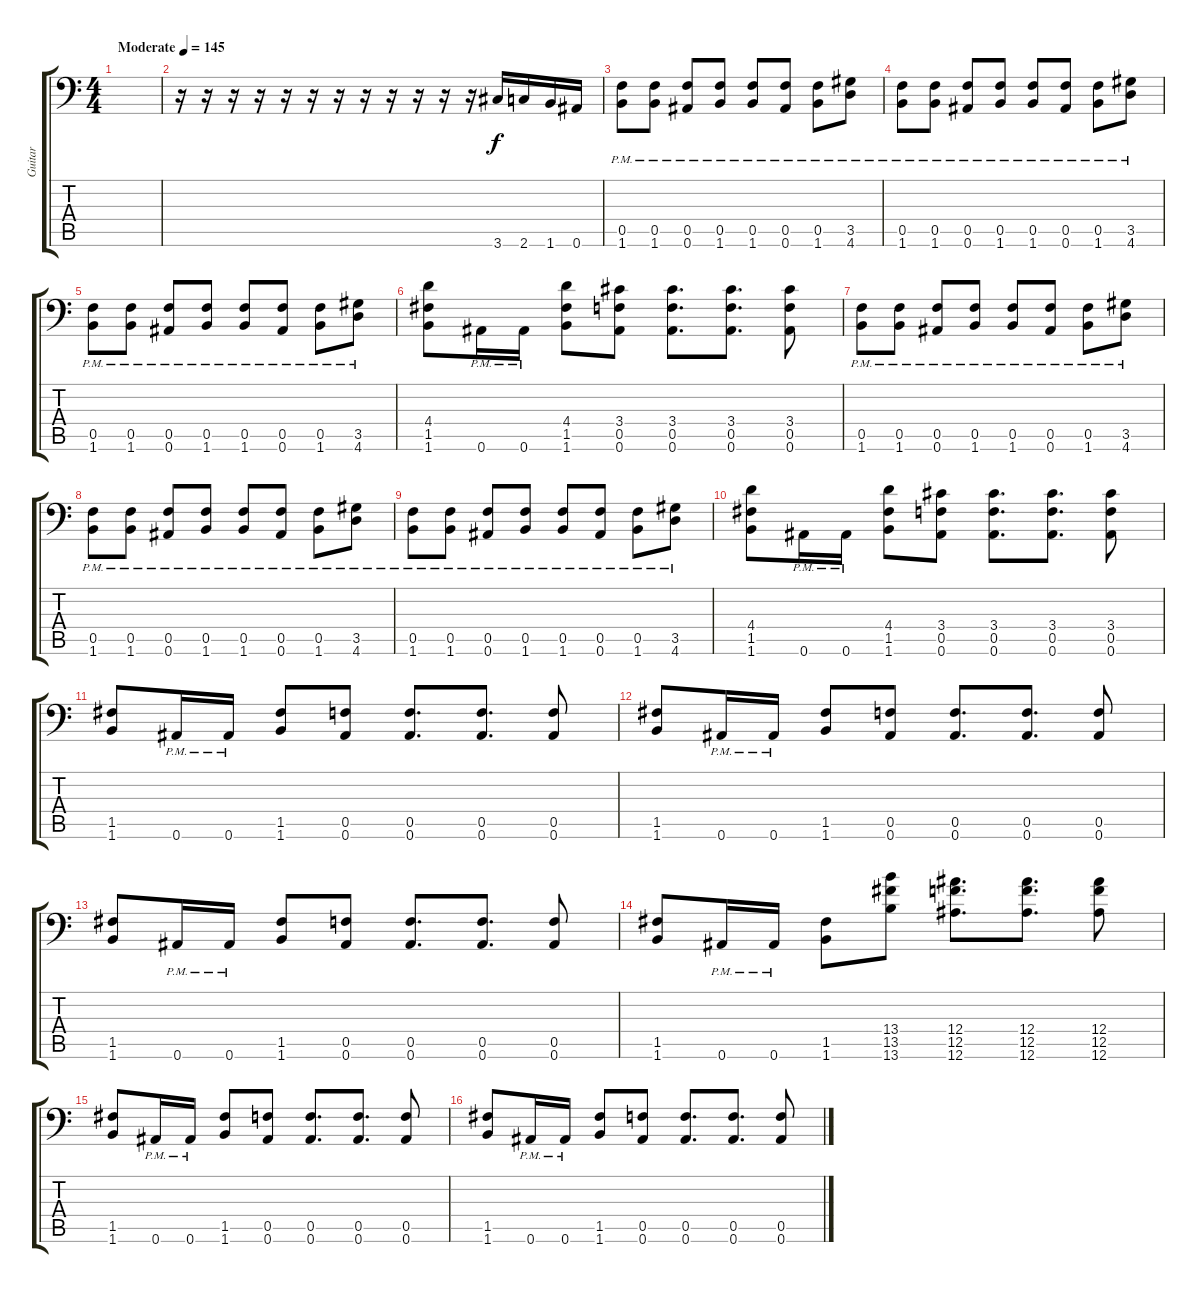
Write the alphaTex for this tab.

\track ("Guitar" "Guitar") {instrument distortionguitar}
\staff {score tabs}
\tuning (C4 G3 Eb3 Bb2 F2 Bb1) {hide}
\ts (4 4)
\tempo (145 "Moderate")
\clef f4
\ks c
|
r.16 r.16 r.16 r.16 r.16 r.16 r.16 r.16 r.16 r.16 r.16 r.16 3.6.16 2.6.16 1.6.16 0.6.16 |
(0.5{pm} 1.6{pm}).8 (0.5{pm} 1.6{pm}).8 (0.5{pm} 0.6{pm}).8 (0.5{pm} 1.6{pm}).8 (0.5{pm} 1.6{pm}).8 (0.5{pm} 0.6{pm}).8 (0.5{pm} 1.6{pm}).8 (3.5{pm} 4.6{pm}).8 |
(0.5{pm} 1.6{pm}).8 (0.5{pm} 1.6{pm}).8 (0.5{pm} 0.6{pm}).8 (0.5{pm} 1.6{pm}).8 (0.5{pm} 1.6{pm}).8 (0.5{pm} 0.6{pm}).8 (0.5{pm} 1.6{pm}).8 (3.5{pm} 4.6{pm}).8 |
(0.5{pm} 1.6{pm}).8 (0.5{pm} 1.6{pm}).8 (0.5{pm} 0.6{pm}).8 (0.5{pm} 1.6{pm}).8 (0.5{pm} 1.6{pm}).8 (0.5{pm} 0.6{pm}).8 (0.5{pm} 1.6{pm}).8 (3.5{pm} 4.6{pm}).8 |
(4.4 1.5 1.6).8 0.6{pm}.16 0.6{pm}.16 (4.4 1.5 1.6).8 (3.4 0.5 0.6).8 (3.4 0.5 0.6).8{d} (3.4 0.5 0.6).8{d} (3.4 0.5 0.6).8 |
(0.5{pm} 1.6{pm}).8 (0.5{pm} 1.6{pm}).8 (0.5{pm} 0.6{pm}).8 (0.5{pm} 1.6{pm}).8 (0.5{pm} 1.6{pm}).8 (0.5{pm} 0.6{pm}).8 (0.5{pm} 1.6{pm}).8 (3.5{pm} 4.6{pm}).8 |
(0.5{pm} 1.6{pm}).8 (0.5{pm} 1.6{pm}).8 (0.5{pm} 0.6{pm}).8 (0.5{pm} 1.6{pm}).8 (0.5{pm} 1.6{pm}).8 (0.5{pm} 0.6{pm}).8 (0.5{pm} 1.6{pm}).8 (3.5{pm} 4.6{pm}).8 |
(0.5{pm} 1.6{pm}).8 (0.5{pm} 1.6{pm}).8 (0.5{pm} 0.6{pm}).8 (0.5{pm} 1.6{pm}).8 (0.5{pm} 1.6{pm}).8 (0.5{pm} 0.6{pm}).8 (0.5{pm} 1.6{pm}).8 (3.5{pm} 4.6{pm}).8 |
(4.4 1.5 1.6).8 0.6{pm}.16 0.6{pm}.16 (4.4 1.5 1.6).8 (3.4 0.5 0.6).8 (3.4 0.5 0.6).8{d} (3.4 0.5 0.6).8{d} (3.4 0.5 0.6).8 |
(1.5 1.6).8 0.6{pm}.16 0.6{pm}.16 (1.5 1.6).8 (0.5 0.6).8 (0.5 0.6).8{d} (0.5 0.6).8{d} (0.5 0.6).8 |
(1.5 1.6).8 0.6{pm}.16 0.6{pm}.16 (1.5 1.6).8 (0.5 0.6).8 (0.5 0.6).8{d} (0.5 0.6).8{d} (0.5 0.6).8 |
(1.5 1.6).8 0.6{pm}.16 0.6{pm}.16 (1.5 1.6).8 (0.5 0.6).8 (0.5 0.6).8{d} (0.5 0.6).8{d} (0.5 0.6).8 |
(1.5 1.6).8 0.6{pm}.16 0.6{pm}.16 (1.5 1.6).8 (13.4 13.5 13.6).8 (12.4 12.5 12.6).8{d} (12.4 12.5 12.6).8{d} (12.4 12.5 12.6).8 |
(1.5 1.6).8 0.6{pm}.16 0.6{pm}.16 (1.5 1.6).8 (0.5 0.6).8 (0.5 0.6).8{d} (0.5 0.6).8{d} (0.5 0.6).8 |
(1.5 1.6).8 0.6{pm}.16 0.6{pm}.16 (1.5 1.6).8 (0.5 0.6).8 (0.5 0.6).8{d} (0.5 0.6).8{d} (0.5 0.6).8
